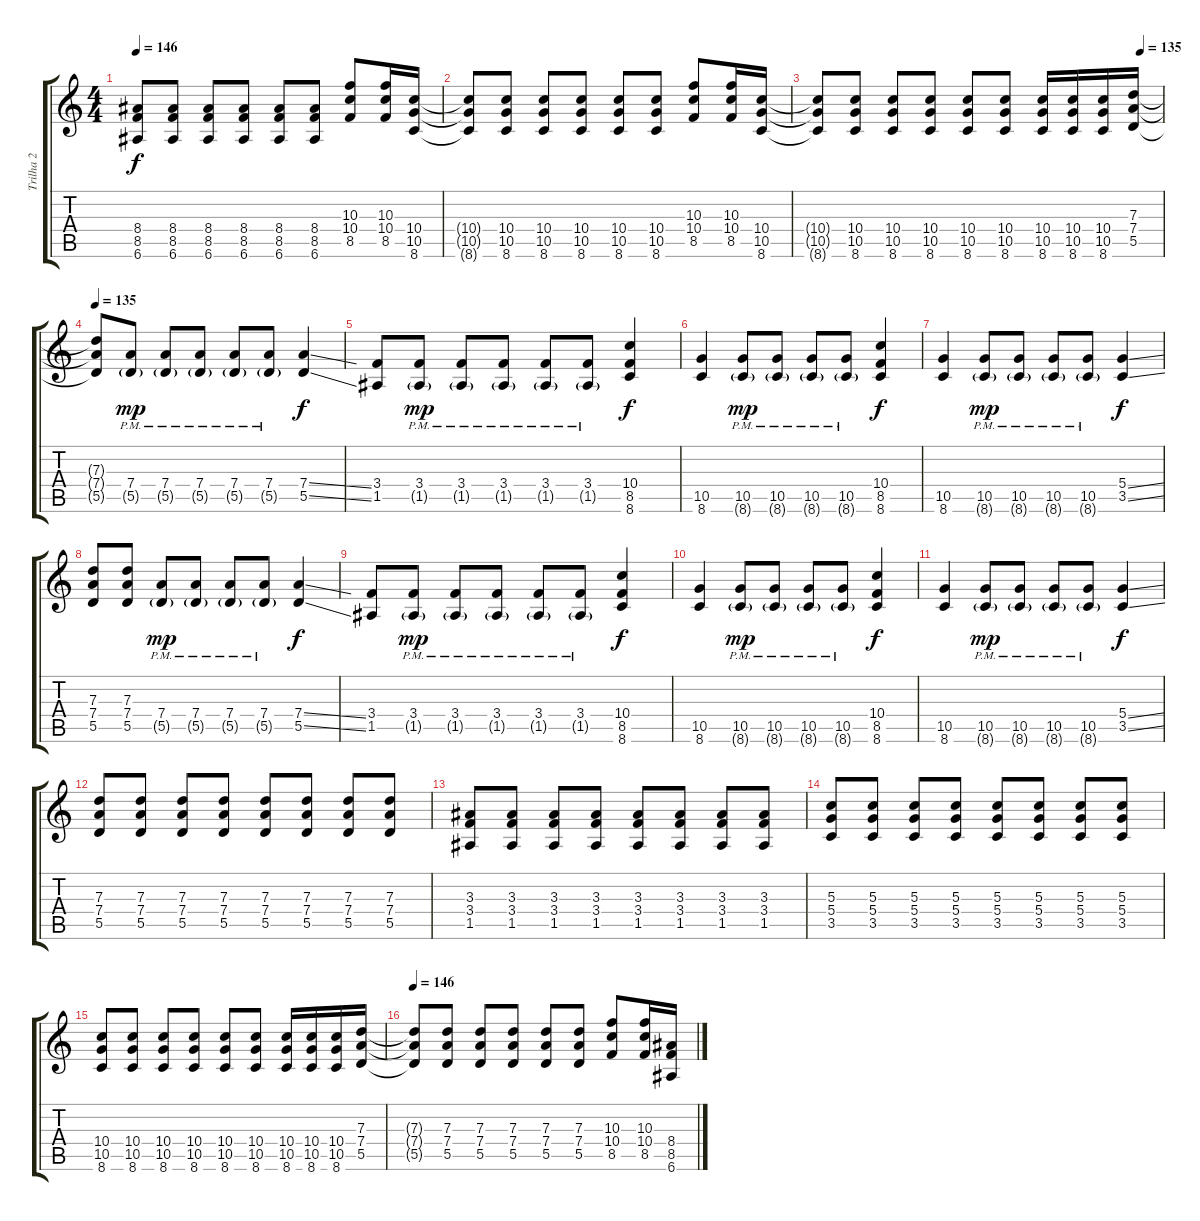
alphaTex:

\track ("Trilha 2" "Trilha 2") {instrument distortionguitar}
\staff {score tabs}
\tuning (E4 B3 G3 D3 A2 E2) {hide}
\ts (4 4)
\tempo 146
\clef g2
\ks c
(8.4{t} 8.5{t} 6.6{t}).8{dy f} (8.4 8.5 6.6).8 (8.4 8.5 6.6).8 (8.4 8.5 6.6).8 (8.4 8.5 6.6).8 (8.4 8.5 6.6).8 (10.3 10.4 8.5).8 (10.3 10.4 8.5).16 (10.4 10.5 8.6).16 |
(10.4{t} 10.5{t} 8.6{t}).8 (10.4 10.5 8.6).8 (10.4 10.5 8.6).8 (10.4 10.5 8.6).8 (10.4 10.5 8.6).8 (10.4 10.5 8.6).8 (10.3 10.4 8.5).8 (10.3 10.4 8.5).16 (10.4 10.5 8.6).16 |
\tempo (135 0.9375)
(10.4{t} 10.5{t} 8.6{t}).8 (10.4 10.5 8.6).8 (10.4 10.5 8.6).8 (10.4 10.5 8.6).8 (10.4 10.5 8.6).8 (10.4 10.5 8.6).8 (10.4 10.5 8.6).16 (10.4 10.5 8.6).16 (10.4 10.5 8.6).16 (7.3 7.4 5.5).16 |
\section ("" "")
\tempo 135
(7.3{t} 7.4{t} 5.5{t}).8 (7.4{pm} 5.5{g}).8{dy mp} (7.4{pm} 5.5{g}).8 (7.4{pm} 5.5{g}).8 (7.4{pm} 5.5{g}).8 (7.4{pm} 5.5{g}).8 (7.4{ss} 5.5{ss}).4{dy f} |
(3.4 1.5).8 (3.4{pm} 1.5{g}).8{dy mp} (3.4{pm} 1.5{g}).8 (3.4{pm} 1.5{g}).8 (3.4{pm} 1.5{g}).8 (3.4{pm} 1.5{g}).8 (10.4 8.5 8.6).4{dy f} |
(10.5 8.6).4 (10.5{pm} 8.6{g}).8{dy mp} (10.5{pm} 8.6{g}).8 (10.5{pm} 8.6{g}).8 (10.5{pm} 8.6{g}).8 (10.4 8.5 8.6).4{dy f} |
(10.5 8.6).4 (10.5{pm} 8.6{g}).8{dy mp} (10.5{pm} 8.6{g}).8 (10.5{pm} 8.6{g}).8 (10.5{pm} 8.6{g}).8 (5.4{ss} 3.5{ss}).4{dy f} |
(7.3 7.4 5.5).8 (7.3 7.4 5.5).8 (7.4{pm} 5.5{g}).8{dy mp} (7.4{pm} 5.5{g}).8 (7.4{pm} 5.5{g}).8 (7.4{pm} 5.5{g}).8 (7.4{ss} 5.5{ss}).4{dy f} |
(3.4 1.5).8 (3.4{pm} 1.5{g}).8{dy mp} (3.4{pm} 1.5{g}).8 (3.4{pm} 1.5{g}).8 (3.4{pm} 1.5{g}).8 (3.4{pm} 1.5{g}).8 (10.4 8.5 8.6).4{dy f} |
(10.5 8.6).4 (10.5{pm} 8.6{g}).8{dy mp} (10.5{pm} 8.6{g}).8 (10.5{pm} 8.6{g}).8 (10.5{pm} 8.6{g}).8 (10.4 8.5 8.6).4{dy f} |
(10.5 8.6).4 (10.5{pm} 8.6{g}).8{dy mp} (10.5{pm} 8.6{g}).8 (10.5{pm} 8.6{g}).8 (10.5{pm} 8.6{g}).8 (5.4{ss} 3.5{ss}).4{dy f} |
(7.3 7.4 5.5).8 (7.3 7.4 5.5).8 (7.3 7.4 5.5).8 (7.3 7.4 5.5).8 (7.3 7.4 5.5).8 (7.3 7.4 5.5).8 (7.3 7.4 5.5).8 (7.3 7.4 5.5).8 |
(3.3 3.4 1.5).8 (3.3 3.4 1.5).8 (3.3 3.4 1.5).8 (3.3 3.4 1.5).8 (3.3 3.4 1.5).8 (3.3 3.4 1.5).8 (3.3 3.4 1.5).8 (3.3 3.4 1.5).8 |
(5.3 5.4 3.5).8 (5.3 5.4 3.5).8 (5.3 5.4 3.5).8 (5.3 5.4 3.5).8 (5.3 5.4 3.5).8 (5.3 5.4 3.5).8 (5.3 5.4 3.5).8 (5.3 5.4 3.5).8 |
(10.4 10.5 8.6).8 (10.4 10.5 8.6).8 (10.4 10.5 8.6).8 (10.4 10.5 8.6).8 (10.4 10.5 8.6).8 (10.4 10.5 8.6).8 (10.4 10.5 8.6).16 (10.4 10.5 8.6).16 (10.4 10.5 8.6).16 (7.3 7.4 5.5).16 |
\section ("" "")
\tempo 146
(7.3{t} 7.4{t} 5.5{t}).8 (7.3 7.4 5.5).8 (7.3 7.4 5.5).8 (7.3 7.4 5.5).8 (7.3 7.4 5.5).8 (7.3 7.4 5.5).8 (10.3 10.4 8.5).8 (10.3 10.4 8.5).16 (8.4 8.5 6.6).16
